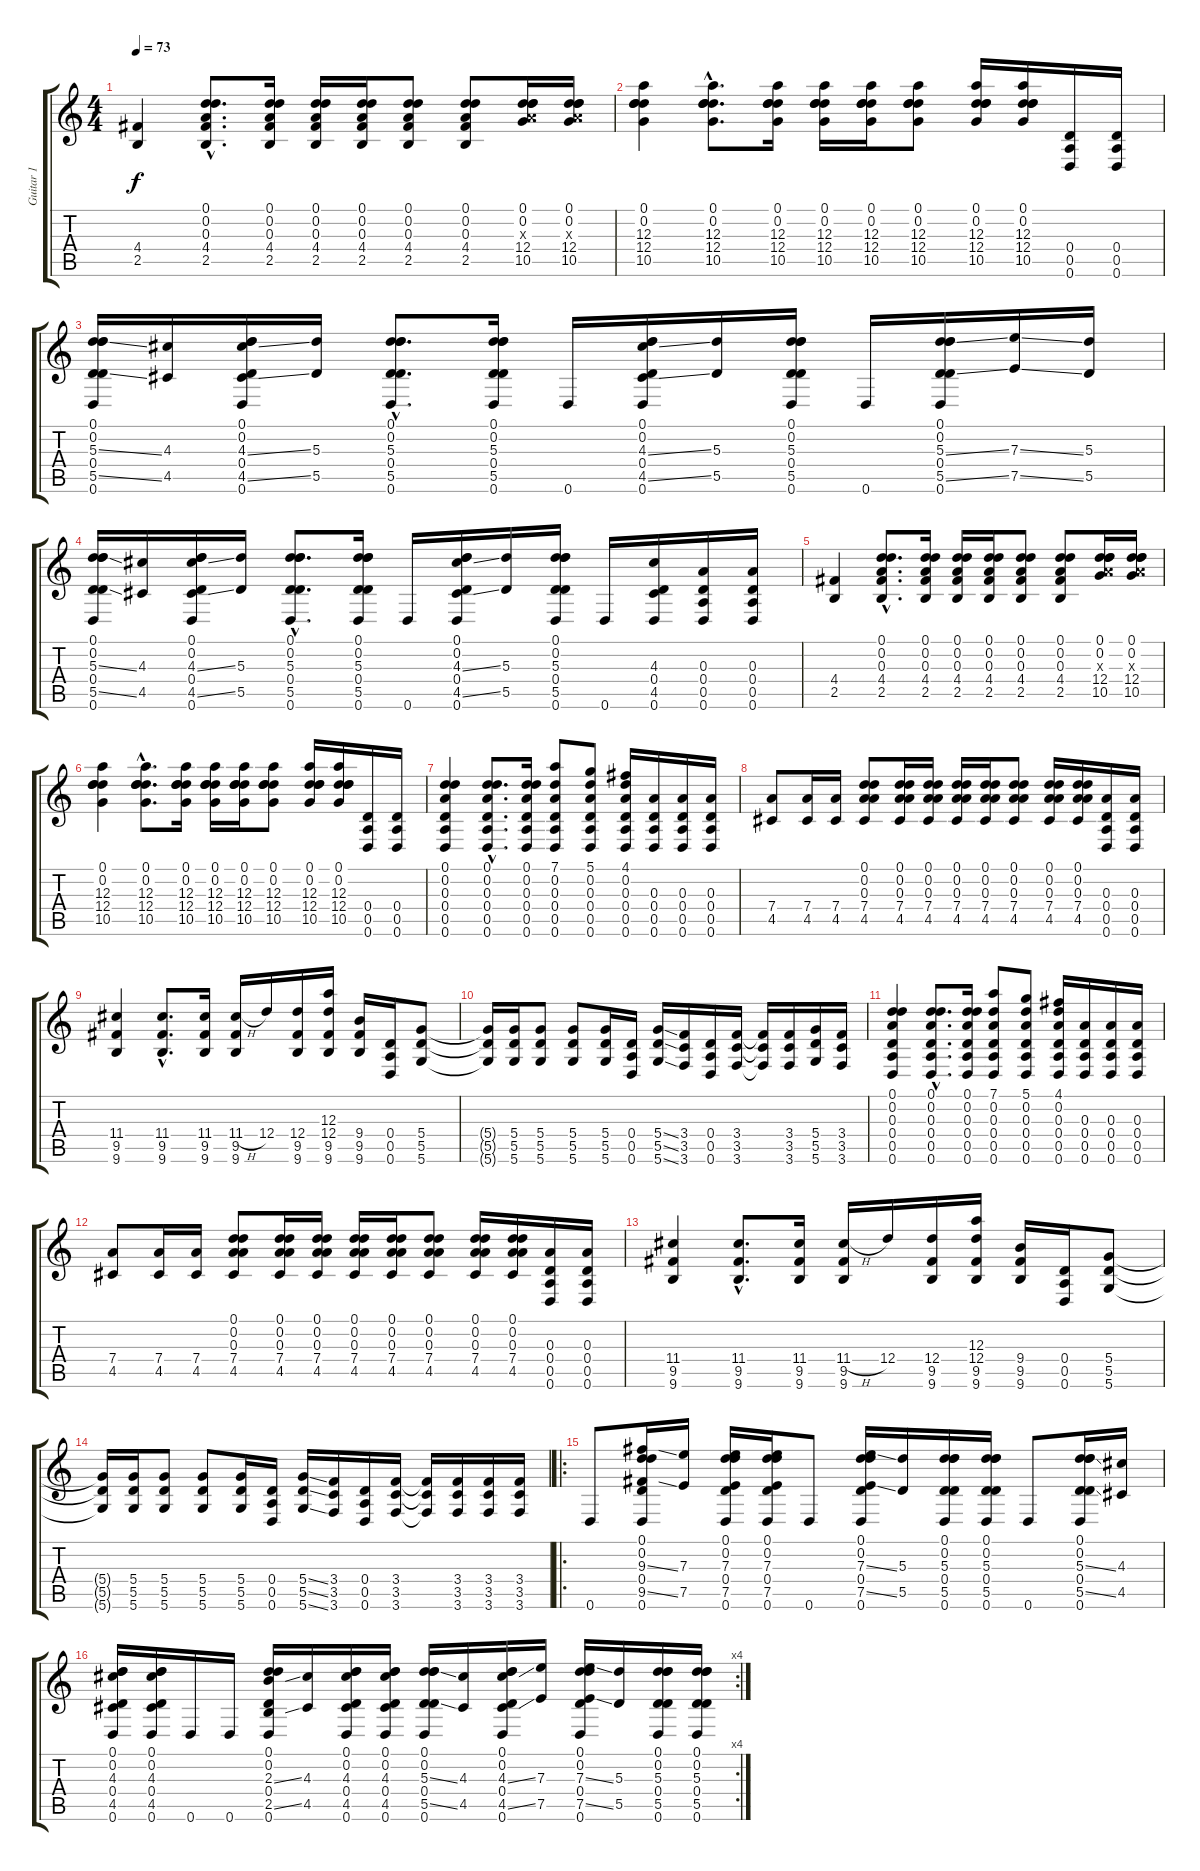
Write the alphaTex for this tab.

\track ("Guitar 1" "Guitar 1") {instrument distortionguitar}
\staff {score tabs}
\tuning (D4 D4 A3 D3 A2 D2) {hide}
\ts (4 4)
\tempo 73
\clef g2
\ks c
(4.4 2.5).4{dy f} (0.1{hac} 0.2{hac} 0.3{hac} 4.4{hac} 2.5{hac}).8{d} (0.1 0.2 0.3 4.4 2.5).16 (0.1 0.2 0.3 4.4 2.5).16 (0.1 0.2 0.3 4.4 2.5).16 (0.1 0.2 0.3 4.4 2.5).8 (0.1 0.2 0.3 4.4 2.5).8 (0.1 0.2 0.3{x} 12.4 10.5).16 (0.1 0.2 0.3{x} 12.4 10.5).16 |
(0.1 0.2 12.3 12.4 10.5).4 (0.1{hac} 0.2{hac} 12.3{hac} 12.4{hac} 10.5{hac}).8{d} (0.1 0.2 12.3 12.4 10.5).16 (0.1 0.2 12.3 12.4 10.5).16 (0.1 0.2 12.3 12.4 10.5).16 (0.1 0.2 12.3 12.4 10.5).8 (0.1 0.2 12.3 12.4 10.5).16 (0.1 0.2 12.3 12.4 10.5).16 (0.4 0.5 0.6).16 (0.4 0.5 0.6).16 |
(0.1 0.2 5.3{ss} 0.4 5.5{ss} 0.6).16 (4.3 4.5).16 (0.1 0.2 4.3{ss} 0.4 4.5{ss} 0.6).16 (5.3 5.5).16 (0.1{hac} 0.2{hac} 5.3{hac} 0.4{hac} 5.5{hac} 0.6{hac}).8{d} (0.1 0.2 5.3 0.4 5.5 0.6).16 0.6.16 (0.1 0.2 4.3{ss} 0.4 4.5{ss} 0.6).16 (5.3 5.5).16 (0.1 0.2 5.3 0.4 5.5 0.6).16 0.6.16 (0.1 0.2 5.3{ss} 0.4 5.5{ss} 0.6).16 (7.3{ss} 7.5{ss}).16 (5.3 5.5).16 |
(0.1 0.2 5.3{ss} 0.4 5.5{ss} 0.6).16 (4.3 4.5).16 (0.1 0.2 4.3{ss} 0.4 4.5{ss} 0.6).16 (5.3 5.5).16 (0.1{hac} 0.2{hac} 5.3{hac} 0.4{hac} 5.5{hac} 0.6{hac}).8{d} (0.1 0.2 5.3 0.4 5.5 0.6).16 0.6.16 (0.1 0.2 4.3{ss} 0.4 4.5{ss} 0.6).16 (5.3 5.5).16 (0.1 0.2 5.3 0.4 5.5 0.6).16 0.6.16 (4.3 0.4 4.5 0.6).16 (0.3 0.4 0.5 0.6).16 (0.3 0.4 0.5 0.6).16 |
(4.4 2.5).4 (0.1{hac} 0.2{hac} 0.3{hac} 4.4{hac} 2.5{hac}).8{d} (0.1 0.2 0.3 4.4 2.5).16 (0.1 0.2 0.3 4.4 2.5).16 (0.1 0.2 0.3 4.4 2.5).16 (0.1 0.2 0.3 4.4 2.5).8 (0.1 0.2 0.3 4.4 2.5).8 (0.1 0.2 0.3{x} 12.4 10.5).16 (0.1 0.2 0.3{x} 12.4 10.5).16 |
(0.1 0.2 12.3 12.4 10.5).4 (0.1{hac} 0.2{hac} 12.3{hac} 12.4{hac} 10.5{hac}).8{d} (0.1 0.2 12.3 12.4 10.5).16 (0.1 0.2 12.3 12.4 10.5).16 (0.1 0.2 12.3 12.4 10.5).16 (0.1 0.2 12.3 12.4 10.5).8 (0.1 0.2 12.3 12.4 10.5).16 (0.1 0.2 12.3 12.4 10.5).16 (0.4 0.5 0.6).16 (0.4 0.5 0.6).16 |
(0.1 0.2 0.3 0.4 0.5 0.6).4 (0.1{hac} 0.2{hac} 0.3{hac} 0.4{hac} 0.5{hac} 0.6{hac}).8{d} (0.1 0.2 0.3 0.4 0.5 0.6).16 (7.1 0.2 0.3 0.4 0.5 0.6).8 (5.1 0.2 0.3 0.4 0.5 0.6).8 (4.1 0.2 0.3 0.4 0.5 0.6).16 (0.3 0.4 0.5 0.6).16 (0.3 0.4 0.5 0.6).16 (0.3 0.4 0.5 0.6).16 |
(7.4 4.5).8 (7.4 4.5).16 (7.4 4.5).16 (0.1 0.2 0.3 7.4 4.5).8 (0.1 0.2 0.3 7.4 4.5).16 (0.1 0.2 0.3 7.4 4.5).16 (0.1 0.2 0.3 7.4 4.5).16 (0.1 0.2 0.3 7.4 4.5).16 (0.1 0.2 0.3 7.4 4.5).8 (0.1 0.2 0.3 7.4 4.5).16 (0.1 0.2 0.3 7.4 4.5).16 (0.3 0.4 0.5 0.6).16 (0.3 0.4 0.5 0.6).16 |
(11.4 9.5 9.6).4 (11.4{hac} 9.5{hac} 9.6{hac}).8{d} (11.4 9.5 9.6).16 (11.4{h} 9.5 9.6).16 12.4.16 (12.4 9.5 9.6).16 (12.3 12.4 9.5 9.6).16 (9.4 9.5 9.6).16 (0.4 0.5 0.6).16 (5.4 5.5 5.6).8 |
(5.4{t} 5.5{t} 5.6{t}).16 (5.4 5.5 5.6).16 (5.4 5.5 5.6).8 (5.4 5.5 5.6).8 (5.4 5.5 5.6).16 (0.4 0.5 0.6).16 (5.4{ss} 5.5{ss} 5.6{ss}).16 (3.4 3.5 3.6).16 (0.4 0.5 0.6).16 (3.4 3.5 3.6).16 (3.4{t} 3.5{t} 3.6{t}).16 (3.4 3.5 3.6).16 (5.4 5.5 5.6).16 (3.4 3.5 3.6).16 |
(0.1 0.2 0.3 0.4 0.5 0.6).4 (0.1{hac} 0.2{hac} 0.3{hac} 0.4{hac} 0.5{hac} 0.6{hac}).8{d} (0.1 0.2 0.3 0.4 0.5 0.6).16 (7.1 0.2 0.3 0.4 0.5 0.6).8 (5.1 0.2 0.3 0.4 0.5 0.6).8 (4.1 0.2 0.3 0.4 0.5 0.6).16 (0.3 0.4 0.5 0.6).16 (0.3 0.4 0.5 0.6).16 (0.3 0.4 0.5 0.6).16 |
(7.4 4.5).8 (7.4 4.5).16 (7.4 4.5).16 (0.1 0.2 0.3 7.4 4.5).8 (0.1 0.2 0.3 7.4 4.5).16 (0.1 0.2 0.3 7.4 4.5).16 (0.1 0.2 0.3 7.4 4.5).16 (0.1 0.2 0.3 7.4 4.5).16 (0.1 0.2 0.3 7.4 4.5).8 (0.1 0.2 0.3 7.4 4.5).16 (0.1 0.2 0.3 7.4 4.5).16 (0.3 0.4 0.5 0.6).16 (0.3 0.4 0.5 0.6).16 |
(11.4 9.5 9.6).4 (11.4{hac} 9.5{hac} 9.6{hac}).8{d} (11.4 9.5 9.6).16 (11.4{h} 9.5 9.6).16 12.4.16 (12.4 9.5 9.6).16 (12.3 12.4 9.5 9.6).16 (9.4 9.5 9.6).16 (0.4 0.5 0.6).16 (5.4 5.5 5.6).8 |
(5.4{t} 5.5{t} 5.6{t}).16 (5.4 5.5 5.6).16 (5.4 5.5 5.6).8 (5.4 5.5 5.6).8 (5.4 5.5 5.6).16 (0.4 0.5 0.6).16 (5.4{ss} 5.5{ss} 5.6{ss}).16 (3.4 3.5 3.6).16 (0.4 0.5 0.6).16 (3.4 3.5 3.6).16 (3.4{t} 3.5{t} 3.6{t}).16 (3.4 3.5 3.6).16 (3.4 3.5 3.6).16 (3.4 3.5 3.6).16 |
\ro
0.6.8 (0.1 0.2 9.3{ss} 0.4 9.5{ss} 0.6).16 (7.3 7.5).16 (0.1 0.2 7.3 0.4 7.5 0.6).16 (0.1 0.2 7.3 0.4 7.5 0.6).16 0.6.8 (0.1 0.2 7.3{ss} 0.4 7.5{ss} 0.6).16 (5.3 5.5).16 (0.1 0.2 5.3 0.4 5.5 0.6).16 (0.1 0.2 5.3 0.4 5.5 0.6).16 0.6.8 (0.1 0.2 5.3{ss} 0.4 5.5{ss} 0.6).16 (4.3 4.5).16 |
\rc 4
(0.1 0.2 4.3 0.4 4.5 0.6).16 (0.1 0.2 4.3 0.4 4.5 0.6).16 0.6.16 0.6.16 (0.1 0.2 2.3{ss} 0.4 2.5{ss} 0.6).16 (4.3 4.5).16 (0.1 0.2 4.3 0.4 4.5 0.6).16 (0.1 0.2 4.3 0.4 4.5 0.6).16 (0.1 0.2 5.3{ss} 0.4 5.5{ss} 0.6).16 (4.3 4.5).16 (0.1 0.2 4.3{ss} 0.4 4.5{ss} 0.6).16 (7.3 7.5).16 (0.1 0.2 7.3{ss} 0.4 7.5{ss} 0.6).16 (5.3 5.5).16 (0.1 0.2 5.3 0.4 5.5 0.6).16 (0.1 0.2 5.3 0.4 5.5 0.6).16
